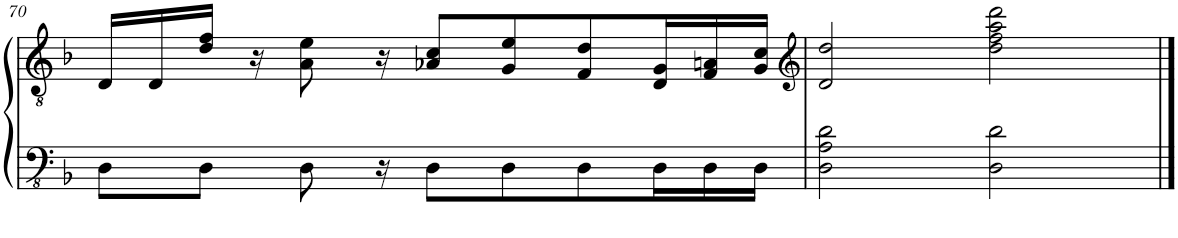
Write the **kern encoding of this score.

**kern	**kern
*part1	*part1
*staff2	*staff1
*I"Piano	*
*I'Pno.	*
!!LO:PB:g=z
*clefFv4	*clefGv2
*k[b-]	*k[b-]
*M4/4	*M4/4
=70	=70
8DD\L	16D/LL
.	16D/
8DD\J	16d/ 16f/JJ
.	16r
8DD\	8A\ 8e\
16r	16r
8DD\L	8A-X/ 8c/L
8DD\	8G/ 8e/
8DD\	8F/ 8d/
16DD\L	16D/ 16G/L
16DD\	16F/ 16An/
16DD\JJ	16G/ 16c/JJ
=71	=71
*	*clefG2
2DD\ 2AA\ 2D\	2d/ 2dd/
2DD\ 2D\	2dd\ 2ff\ 2aa\ 2ddd\
==	==
*-	*-
